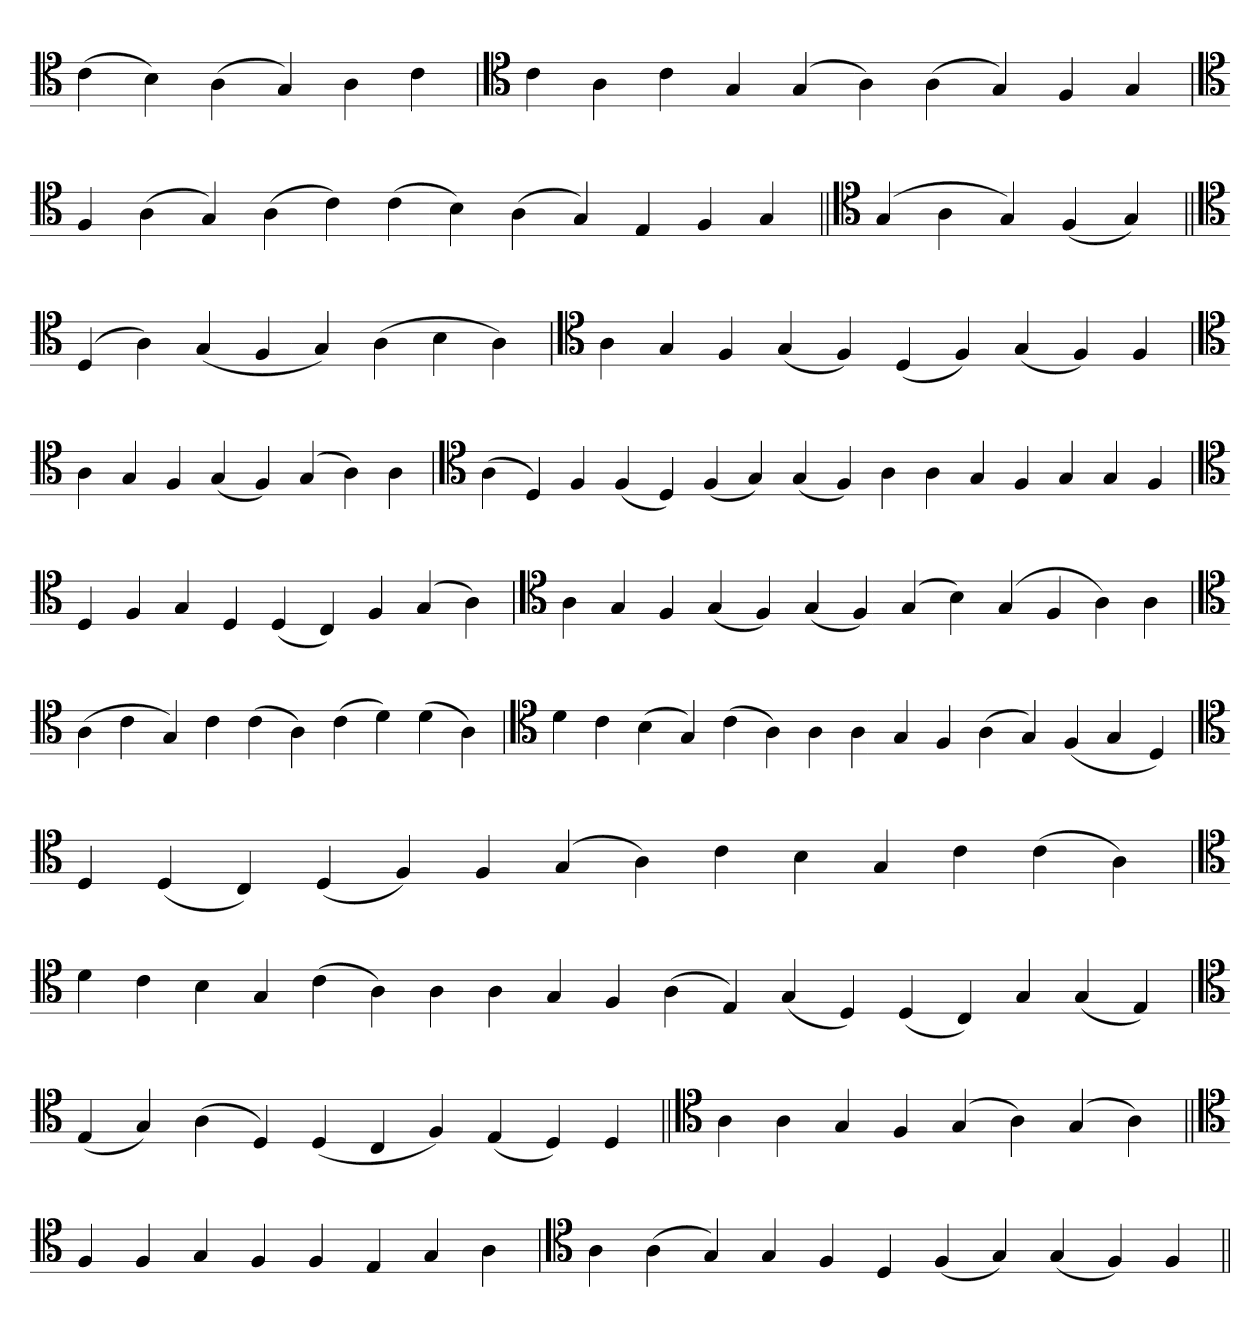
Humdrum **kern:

**kern
*part1
*staff1
*clefC4
=
(4c
4B)
(4A
4G)
4A
4c
=
*clefC4
4c
4A
4c
4G
(4G
4A)
(4A
4G)
4F
4G
='
*clefC4
4F
(4A
4G)
(4A
4c)
(4c
4B)
(4A
4G)
4E
4F
4G
=||
*clefC4
(4G
4A
4G)
(4F
4G)
=||
*clefC4
(4D
4A)
(4G
4F
4G)
(4A
4B
4A)
=`
*clefC4
4A
4G
4F
(4G
4F)
(4D
4F)
(4G
4F)
4F
='
*clefC4
4A
4G
4F
(4G
4F)
(4G
4A)
4A
=`
*clefC4
(4A
4D)
4F
(4F
4D)
(4F
4G)
(4G
4F)
4A
4A
4G
4F
4G
4G
4F
=
*clefC4
4D
4F
4G
4D
(4D
4C)
4F
(4G
4A)
=`
*clefC4
4A
4G
4F
(4G
4F)
(4G
4F)
(4G
4B)
(4G
4F
4A)
4A
='
*clefC4
(4A
4c
4G)
4c
(4c
4A)
(4c
4d)
(4d
4A)
=`
*clefC4
4d
4c
(4B
4G)
(4c
4A)
4A
4A
4G
4F
(4A
4G)
(4F
4G
4D)
=
*clefC4
4D
(4D
4C)
(4D
4F)
4F
(4G
4A)
4c
4B
4G
4c
(4c
4A)
=`
*clefC4
4d
4c
4B
4G
(4c
4A)
4A
4A
4G
4F
(4A
4E)
(4G
4D)
(4D
4C)
4G
(4G
4E)
=`
*clefC4
(4E
4G)
(4A
4D)
(4D
4C
4F)
(4E
4D)
4D
=||
*clefC4
4A
4A
4G
4F
(4G
4A)
(4G
4A)
=||
*clefC4
4F
4F
4G
4F
4F
4E
4G
4A
='
*clefC4
4A
(4A
4G)
4G
4F
4D
(4F
4G)
(4G
4F)
4F
=||
*-
